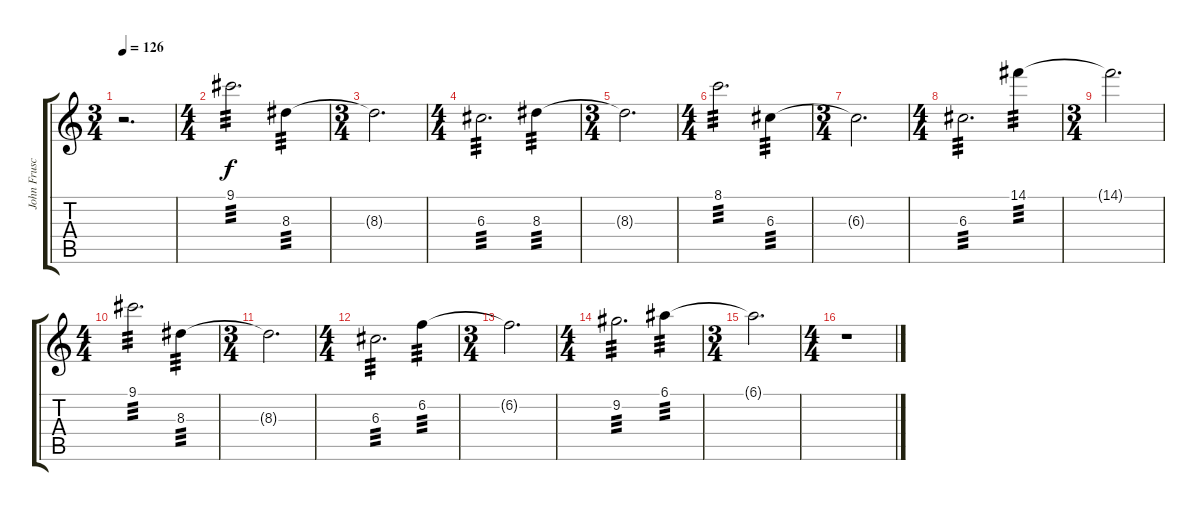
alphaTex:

\track ("John Frusciante (Guitar 3)" "John Frusc") {instrument distortionguitar}
\staff {score tabs}
\tuning (E4 B3 G3 D3 A2 E2) {hide}
\ts (3 4)
\tempo 126
\clef g2
\ks c
r.2{d dy f} |
\ts (4 4)
9.1.2{d tp 3 volume 10 balance 0} 8.3.4{tp 3} |
\ts (3 4)
8.3{t}.2{d} |
\ts (4 4)
6.3.2{d tp 3} 8.3.4{tp 3} |
\ts (3 4)
8.3{t}.2{d} |
\ts (4 4)
8.1.2{d tp 3} 6.3.4{tp 3} |
\ts (3 4)
6.3{t}.2{d} |
\ts (4 4)
6.3.2{d tp 3} 14.1.4{tp 3} |
\ts (3 4)
14.1{t}.2{d} |
\ts (4 4)
9.1.2{d tp 3} 8.3.4{tp 3} |
\ts (3 4)
8.3{t}.2{d} |
\ts (4 4)
6.3.2{d tp 3} 6.2.4{tp 3} |
\ts (3 4)
6.2{t}.2{d} |
\ts (4 4)
9.2.2{d tp 3} 6.1.4{tp 3} |
\ts (3 4)
6.1{t}.2{d} |
\ts (4 4)
r.1
